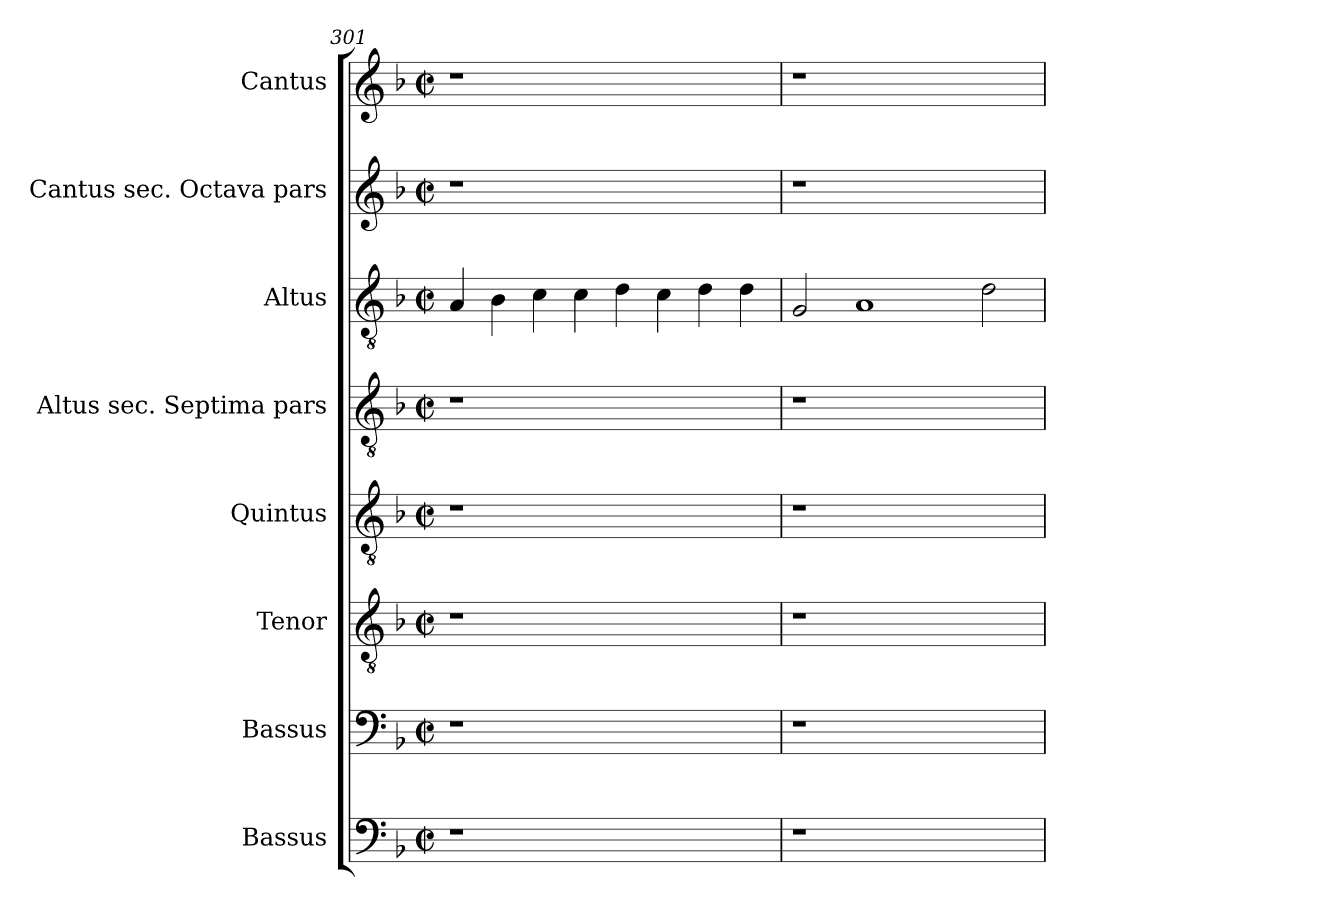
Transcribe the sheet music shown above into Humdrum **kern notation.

**kern	**kern	**kern	**kern	**kern	**kern	**kern	**kern
*part8	*part7	*part6	*part5	*part4	*part3	*part2	*part1
*staff8	*staff7	*staff6	*staff5	*staff4	*staff3	*staff2	*staff1
*I"Bassus	*I"Bassus	*I"Tenor	*I"Quintus	*I"Altus sec. Septima pars	*I"Altus	*I"Cantus sec. Octava pars	*I"Cantus
*	*I'Bassus	*I'Tenor	*I'Quintus	*	*I'Altus	*	*I'Cantus
*clefF4	*clefF4	*clefGv2	*clefGv2	*clefGv2	*clefGv2	*clefG2	*clefG2
*k[b-]	*k[b-]	*k[b-]	*k[b-]	*k[b-]	*k[b-]	*k[b-]	*k[b-]
*F:	*F:	*F:	*F:	*F:	*F:	*F:	*F:
*M2/2	*M2/2	*M2/2	*M2/2	*M2/2	*M2/2	*M2/2	*M2/2
*met(c|)	*met(c|)	*met(c|)	*met(c|)	*met(c|)	*met(c|)	*met(c|)	*met(c|)
=301	=301	=301	=301	=301	=301	=301	=301
1r	1r	1r	1r	1r	4A/	1r	1r
.	.	.	.	.	4B-\	.	.
.	.	.	.	.	4c\	.	.
.	.	.	.	.	4c\	.	.
1ryy	1ryy	1ryy	1ryy	1ryy	4d\	1ryy	1ryy
.	.	.	.	.	4c\	.	.
.	.	.	.	.	4d\	.	.
.	.	.	.	.	4d\	.	.
=302	=302	=302	=302	=302	=302	=302	=302
1r	1r	1r	1r	1r	2G/	1r	1r
.	.	.	.	.	1A	.	.
1ryy	1ryy	1ryy	1ryy	1ryy	.	1ryy	1ryy
.	.	.	.	.	2d\	.	.
=	=	=	=	=	=	=	=
*-	*-	*-	*-	*-	*-	*-	*-
